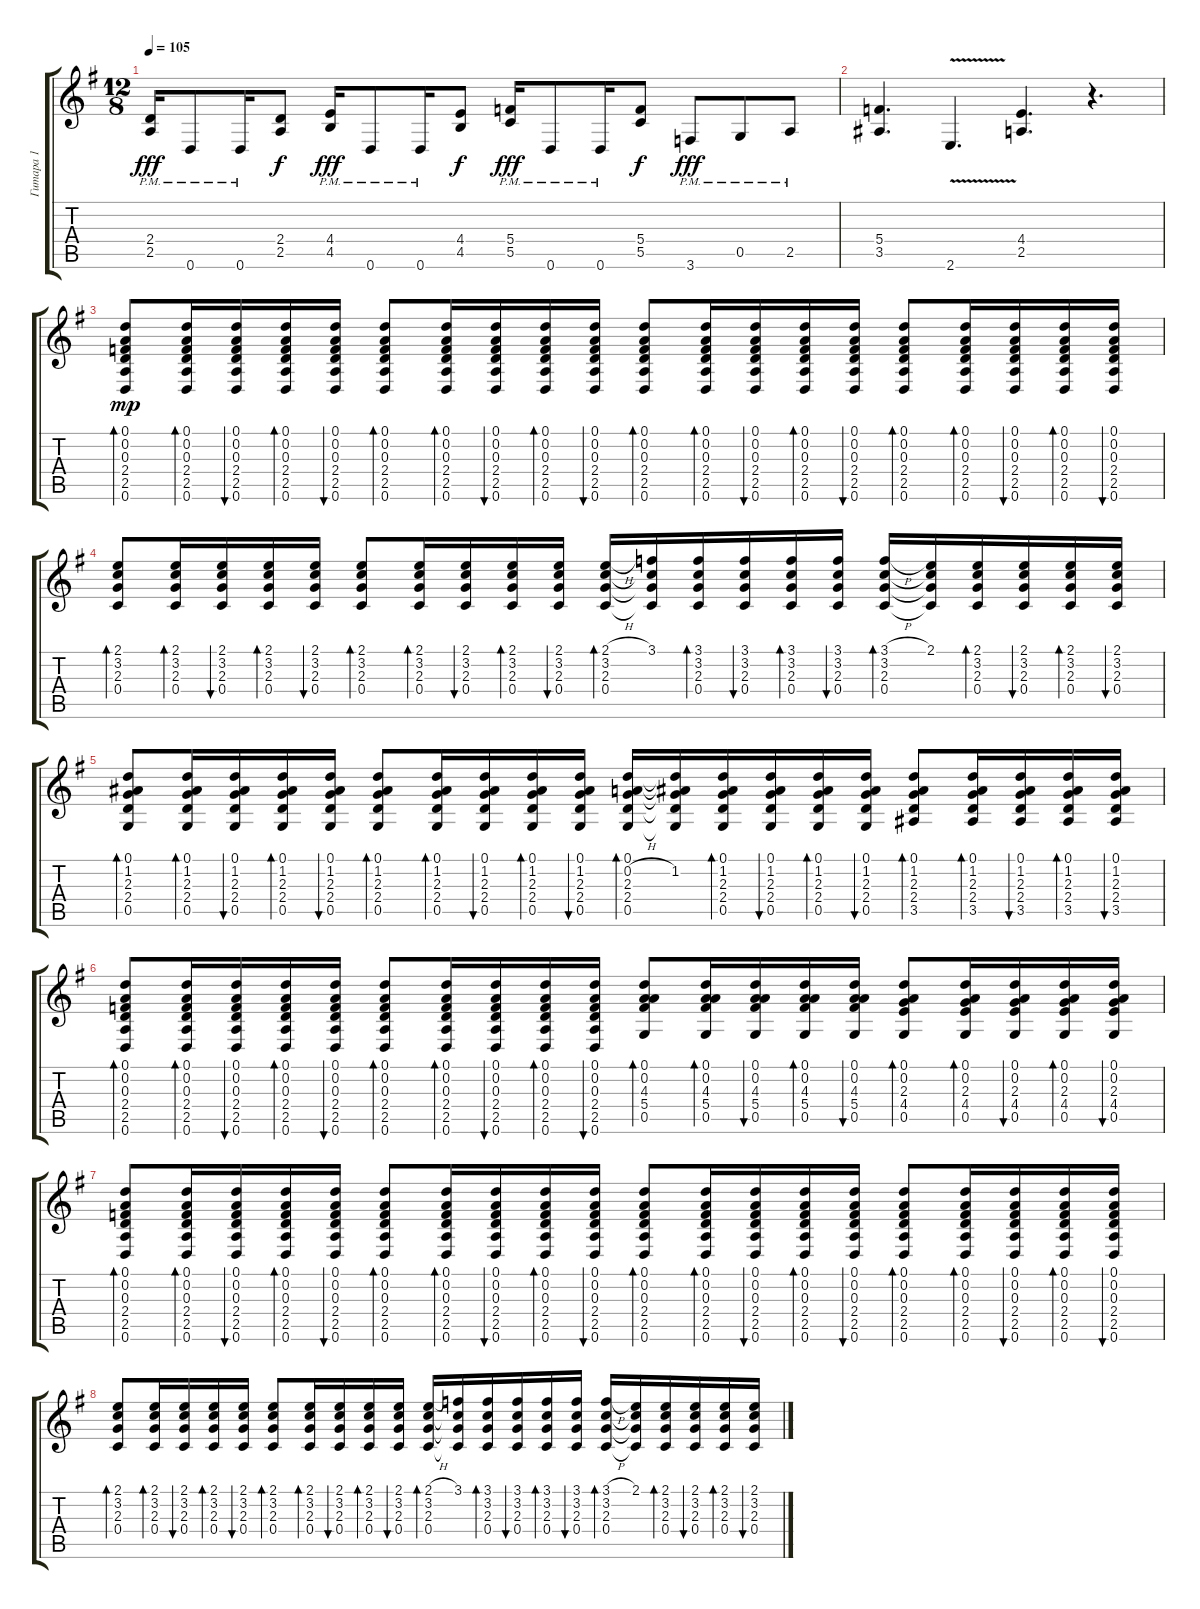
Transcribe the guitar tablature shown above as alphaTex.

\track ("Гитара 1" "Гитара 1") {instrument acousticguitarsteel}
\staff {score tabs}
\tuning (D4 A3 F3 C3 G2 D2) {hide}
\ts (12 8)
\tempo 105
\clef g2
\ks eminor
(2.4{pm} 2.5{pm}).16{dy fff instrument distortionguitar} 0.6{pm}.8 0.6{pm}.16 (2.4 2.5).8{dy f} (4.4{pm} 4.5{pm}).16{dy fff} 0.6{pm}.8 0.6{pm}.16 (4.4 4.5).8{dy f} (5.4{pm} 5.5{pm}).16{dy fff} 0.6{pm}.8 0.6{pm}.16 (5.4 5.5).8{dy f} 3.6{pm}.8{dy fff} 0.5{pm}.8 2.5{pm}.8 |
(5.4 3.5).4{d instrument distortionguitar} 2.6{v}.4{d} (4.4 2.5).4{d} r.4{d} |
(0.1 0.2 0.3 2.4 2.5 0.6).8{bd 60 dy mp instrument acousticguitarsteel} (0.1 0.2 0.3 2.4 2.5 0.6).16{bd 60} (0.1 0.2 0.3 2.4 2.5 0.6).16{bu 60} (0.1 0.2 0.3 2.4 2.5 0.6).16{bd 60} (0.1 0.2 0.3 2.4 2.5 0.6).16{bu 60} (0.1 0.2 0.3 2.4 2.5 0.6).8{bd 60} (0.1 0.2 0.3 2.4 2.5 0.6).16{bd 60} (0.1 0.2 0.3 2.4 2.5 0.6).16{bu 60} (0.1 0.2 0.3 2.4 2.5 0.6).16{bd 60} (0.1 0.2 0.3 2.4 2.5 0.6).16{bu 60} (0.1 0.2 0.3 2.4 2.5 0.6).8{bd 60} (0.1 0.2 0.3 2.4 2.5 0.6).16{bd 60} (0.1 0.2 0.3 2.4 2.5 0.6).16{bu 60} (0.1 0.2 0.3 2.4 2.5 0.6).16{bd 60} (0.1 0.2 0.3 2.4 2.5 0.6).16{bu 60} (0.1 0.2 0.3 2.4 2.5 0.6).8{bd 60} (0.1 0.2 0.3 2.4 2.5 0.6).16{bd 60} (0.1 0.2 0.3 2.4 2.5 0.6).16{bu 60} (0.1 0.2 0.3 2.4 2.5 0.6).16{bd 60} (0.1 0.2 0.3 2.4 2.5 0.6).16{bu 60} |
(2.1 3.2 2.3 0.4).8{bd 60} (2.1 3.2 2.3 0.4).16{bd 60} (2.1 3.2 2.3 0.4).16{bu 60} (2.1 3.2 2.3 0.4).16{bd 60} (2.1 3.2 2.3 0.4).16{bu 60} (2.1 3.2 2.3 0.4).8{bd 60} (2.1 3.2 2.3 0.4).16{bd 60} (2.1 3.2 2.3 0.4).16{bu 60} (2.1 3.2 2.3 0.4).16{bd 60} (2.1 3.2 2.3 0.4).16{bu 60} (2.1{h} 3.2 2.3 0.4).16{bd 60} (3.1 3.2{t} 2.3{t} 0.4{t}).16 (3.1 3.2 2.3 0.4).16{bd 60} (3.1 3.2 2.3 0.4).16{bu 60} (3.1 3.2 2.3 0.4).16{bd 60} (3.1 3.2 2.3 0.4).16{bu 60} (3.1{h} 3.2 2.3 0.4).16{bd 60} (2.1 3.2{t} 2.3{t} 0.4{t}).16 (2.1 3.2 2.3 0.4).16{bd 60} (2.1 3.2 2.3 0.4).16{bu 60} (2.1 3.2 2.3 0.4).16{bd 60} (2.1 3.2 2.3 0.4).16{bu 60} |
(0.1 1.2 2.3 2.4 0.5).8{bd 60} (0.1 1.2 2.3 2.4 0.5).16{bd 60} (0.1 1.2 2.3 2.4 0.5).16{bu 60} (0.1 1.2 2.3 2.4 0.5).16{bd 60} (0.1 1.2 2.3 2.4 0.5).16{bu 60} (0.1 1.2 2.3 2.4 0.5).8{bd 60} (0.1 1.2 2.3 2.4 0.5).16{bd 60} (0.1 1.2 2.3 2.4 0.5).16{bu 60} (0.1 1.2 2.3 2.4 0.5).16{bd 60} (0.1 1.2 2.3 2.4 0.5).16{bu 60} (0.1 0.2{h} 2.3 2.4 0.5).16{bd 60} (0.1{t} 1.2 2.3{t} 2.4{t} 0.5{t}).16 (0.1 1.2 2.3 2.4 0.5).16{bd 60} (0.1 1.2 2.3 2.4 0.5).16{bu 60} (0.1 1.2 2.3 2.4 0.5).16{bd 60} (0.1 1.2 2.3 2.4 0.5).16{bu 60} (0.1 1.2 2.3 2.4 3.5).8{bd 60} (0.1 1.2 2.3 2.4 3.5).16{bd 60} (0.1 1.2 2.3 2.4 3.5).16{bu 60} (0.1 1.2 2.3 2.4 3.5).16{bd 60} (0.1 1.2 2.3 2.4 3.5).16{bu 60} |
(0.1 0.2 0.3 2.4 2.5 0.6).8{bd 60} (0.1 0.2 0.3 2.4 2.5 0.6).16{bd 60} (0.1 0.2 0.3 2.4 2.5 0.6).16{bu 60} (0.1 0.2 0.3 2.4 2.5 0.6).16{bd 60} (0.1 0.2 0.3 2.4 2.5 0.6).16{bu 60} (0.1 0.2 0.3 2.4 2.5 0.6).8{bd 60} (0.1 0.2 0.3 2.4 2.5 0.6).16{bd 60} (0.1 0.2 0.3 2.4 2.5 0.6).16{bu 60} (0.1 0.2 0.3 2.4 2.5 0.6).16{bd 60} (0.1 0.2 0.3 2.4 2.5 0.6).16{bu 60} (0.1 0.2 4.3 5.4 0.5).8{bd 60} (0.1 0.2 4.3 5.4 0.5).16{bd 60} (0.1 0.2 4.3 5.4 0.5).16{bu 60} (0.1 0.2 4.3 5.4 0.5).16{bd 60} (0.1 0.2 4.3 5.4 0.5).16{bu 60} (0.1 0.2 2.3 4.4 0.5).8{bd 60} (0.1 0.2 2.3 4.4 0.5).16{bd 60} (0.1 0.2 2.3 4.4 0.5).16{bu 60} (0.1 0.2 2.3 4.4 0.5).16{bd 60} (0.1 0.2 2.3 4.4 0.5).16{bu 60} |
(0.1 0.2 0.3 2.4 2.5 0.6).8{bd 60} (0.1 0.2 0.3 2.4 2.5 0.6).16{bd 60} (0.1 0.2 0.3 2.4 2.5 0.6).16{bu 60} (0.1 0.2 0.3 2.4 2.5 0.6).16{bd 60} (0.1 0.2 0.3 2.4 2.5 0.6).16{bu 60} (0.1 0.2 0.3 2.4 2.5 0.6).8{bd 60} (0.1 0.2 0.3 2.4 2.5 0.6).16{bd 60} (0.1 0.2 0.3 2.4 2.5 0.6).16{bu 60} (0.1 0.2 0.3 2.4 2.5 0.6).16{bd 60} (0.1 0.2 0.3 2.4 2.5 0.6).16{bu 60} (0.1 0.2 0.3 2.4 2.5 0.6).8{bd 60} (0.1 0.2 0.3 2.4 2.5 0.6).16{bd 60} (0.1 0.2 0.3 2.4 2.5 0.6).16{bu 60} (0.1 0.2 0.3 2.4 2.5 0.6).16{bd 60} (0.1 0.2 0.3 2.4 2.5 0.6).16{bu 60} (0.1 0.2 0.3 2.4 2.5 0.6).8{bd 60} (0.1 0.2 0.3 2.4 2.5 0.6).16{bd 60} (0.1 0.2 0.3 2.4 2.5 0.6).16{bu 60} (0.1 0.2 0.3 2.4 2.5 0.6).16{bd 60} (0.1 0.2 0.3 2.4 2.5 0.6).16{bu 60} |
(2.1 3.2 2.3 0.4).8{bd 60} (2.1 3.2 2.3 0.4).16{bd 60} (2.1 3.2 2.3 0.4).16{bu 60} (2.1 3.2 2.3 0.4).16{bd 60} (2.1 3.2 2.3 0.4).16{bu 60} (2.1 3.2 2.3 0.4).8{bd 60} (2.1 3.2 2.3 0.4).16{bd 60} (2.1 3.2 2.3 0.4).16{bu 60} (2.1 3.2 2.3 0.4).16{bd 60} (2.1 3.2 2.3 0.4).16{bu 60} (2.1{h} 3.2 2.3 0.4).16{bd 60} (3.1 3.2{t} 2.3{t} 0.4{t}).16 (3.1 3.2 2.3 0.4).16{bd 60} (3.1 3.2 2.3 0.4).16{bu 60} (3.1 3.2 2.3 0.4).16{bd 60} (3.1 3.2 2.3 0.4).16{bu 60} (3.1{h} 3.2 2.3 0.4).16{bd 60} (2.1 3.2{t} 2.3{t} 0.4{t}).16 (2.1 3.2 2.3 0.4).16{bd 60} (2.1 3.2 2.3 0.4).16{bu 60} (2.1 3.2 2.3 0.4).16{bd 60} (2.1 3.2 2.3 0.4).16{bu 60}
